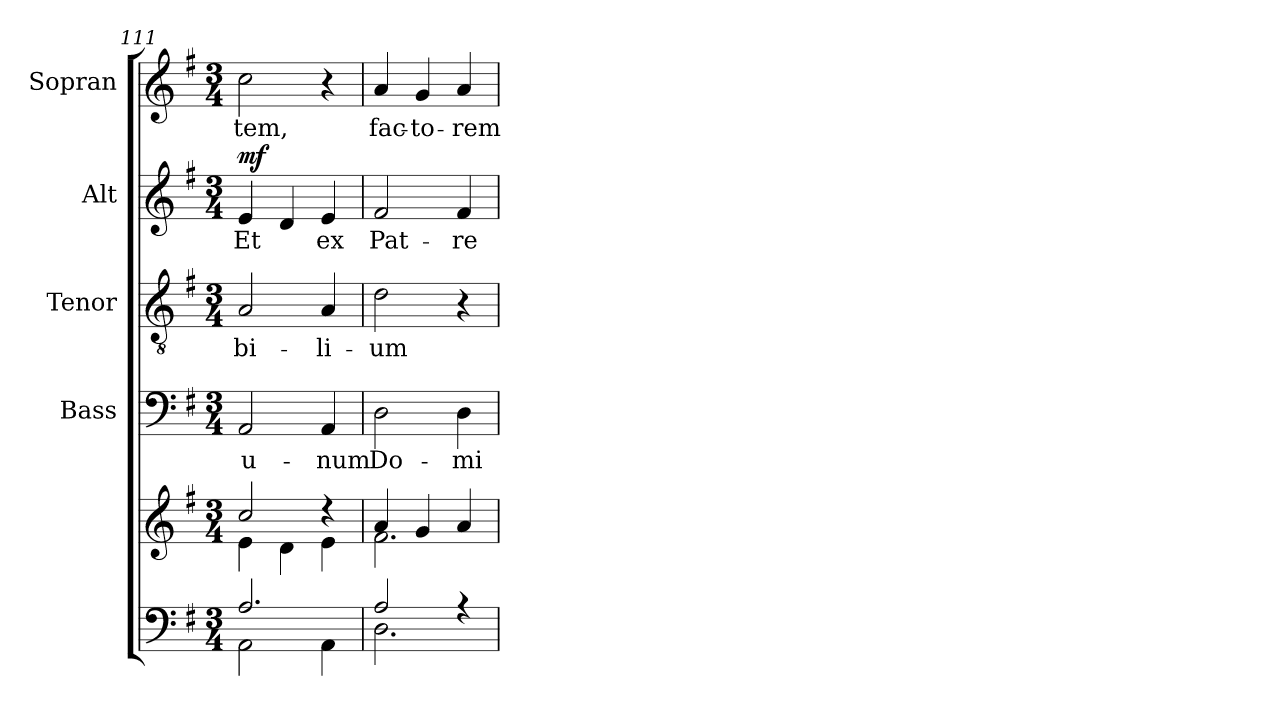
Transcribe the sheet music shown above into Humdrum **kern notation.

**kern	**kern	**kern	**text	**kern	**text	**kern	**text	**dynam	**kern	**text
*part5	*part5	*part4	*part4	*part3	*part3	*part2	*part2	*part2	*part1	*part1
*staff6	*staff5	*staff4	*staff4	*staff3	*staff3	*staff2	*staff2	*staff2	*staff1	*staff1
*	*	*I"Bass	*	*I"Tenor	*	*I"Alt	*	*	*I"Sopran	*
*	*	*I'B.	*	*I'T.	*	*I'A.	*	*	*I'S.	*
*clefF4	*clefG2	*clefF4	*	*clefGv2	*	*clefG2	*	*	*clefG2	*
*k[f#]	*k[f#]	*k[f#]	*	*k[f#]	*	*k[f#]	*	*	*k[f#]	*
*G:	*G:	*G:	*	*G:	*	*G:	*	*	*G:	*
*M3/4	*M3/4	*M3/4	*	*M3/4	*	*M3/4	*	*	*M3/4	*
=111	=111	=111	=111	=111	=111	=111	=111	=111	=111	=111
*^	*^	*	*	*	*	*	*	*	*	*
!	!	!	!	!	!LO:LY:b	!	!LO:LY:b	!	!LO:LY:b	!LO:DY:a	!	!LO:LY:b
2.A/	2AA\	2cc/	4e\	2AA/	u-	2A/	-bi-	4e/	Et	mf	2cc\	-tem,
.	.	.	4d\	.	.	.	.	4d/	.	.	.	.
!	!	!	!	!	!LO:LY:b	!	!LO:LY:b	!	!LO:LY:b	!	!	!
.	4AA\	4rdd	4e\	4AA/	-num	4A/	-li-	4e/	ex	.	4r	.
=112	=112	=112	=112	=112	=112	=112	=112	=112	=112	=112	=112	=112
!	!	!	!	!	!LO:LY:b	!	!LO:LY:b	!	!LO:LY:b	!	!	!LO:LY:b
2A/	2.D\	4a/	2.f#\	2D\	Do-	2d\	-um	2f#/	Pat-	.	4a/	fac-
!	!	!	!	!	!	!	!	!	!	!	!	!LO:LY:b
.	.	4g/	.	.	.	.	.	.	.	.	4g/	-to-
!	!	!	!	!	!LO:LY:b	!	!	!	!LO:LY:b	!	!	!LO:LY:b
4rG	.	4a/	.	4D\	-mi-	4r	.	4f#/	-re	.	4a/	-rem
*v	*v	*	*	*	*	*	*	*	*	*	*	*
*	*v	*v	*	*	*	*	*	*	*	*	*
=	=	=	=	=	=	=	=	=	=	=
*-	*-	*-	*-	*-	*-	*-	*-	*-	*-	*-
